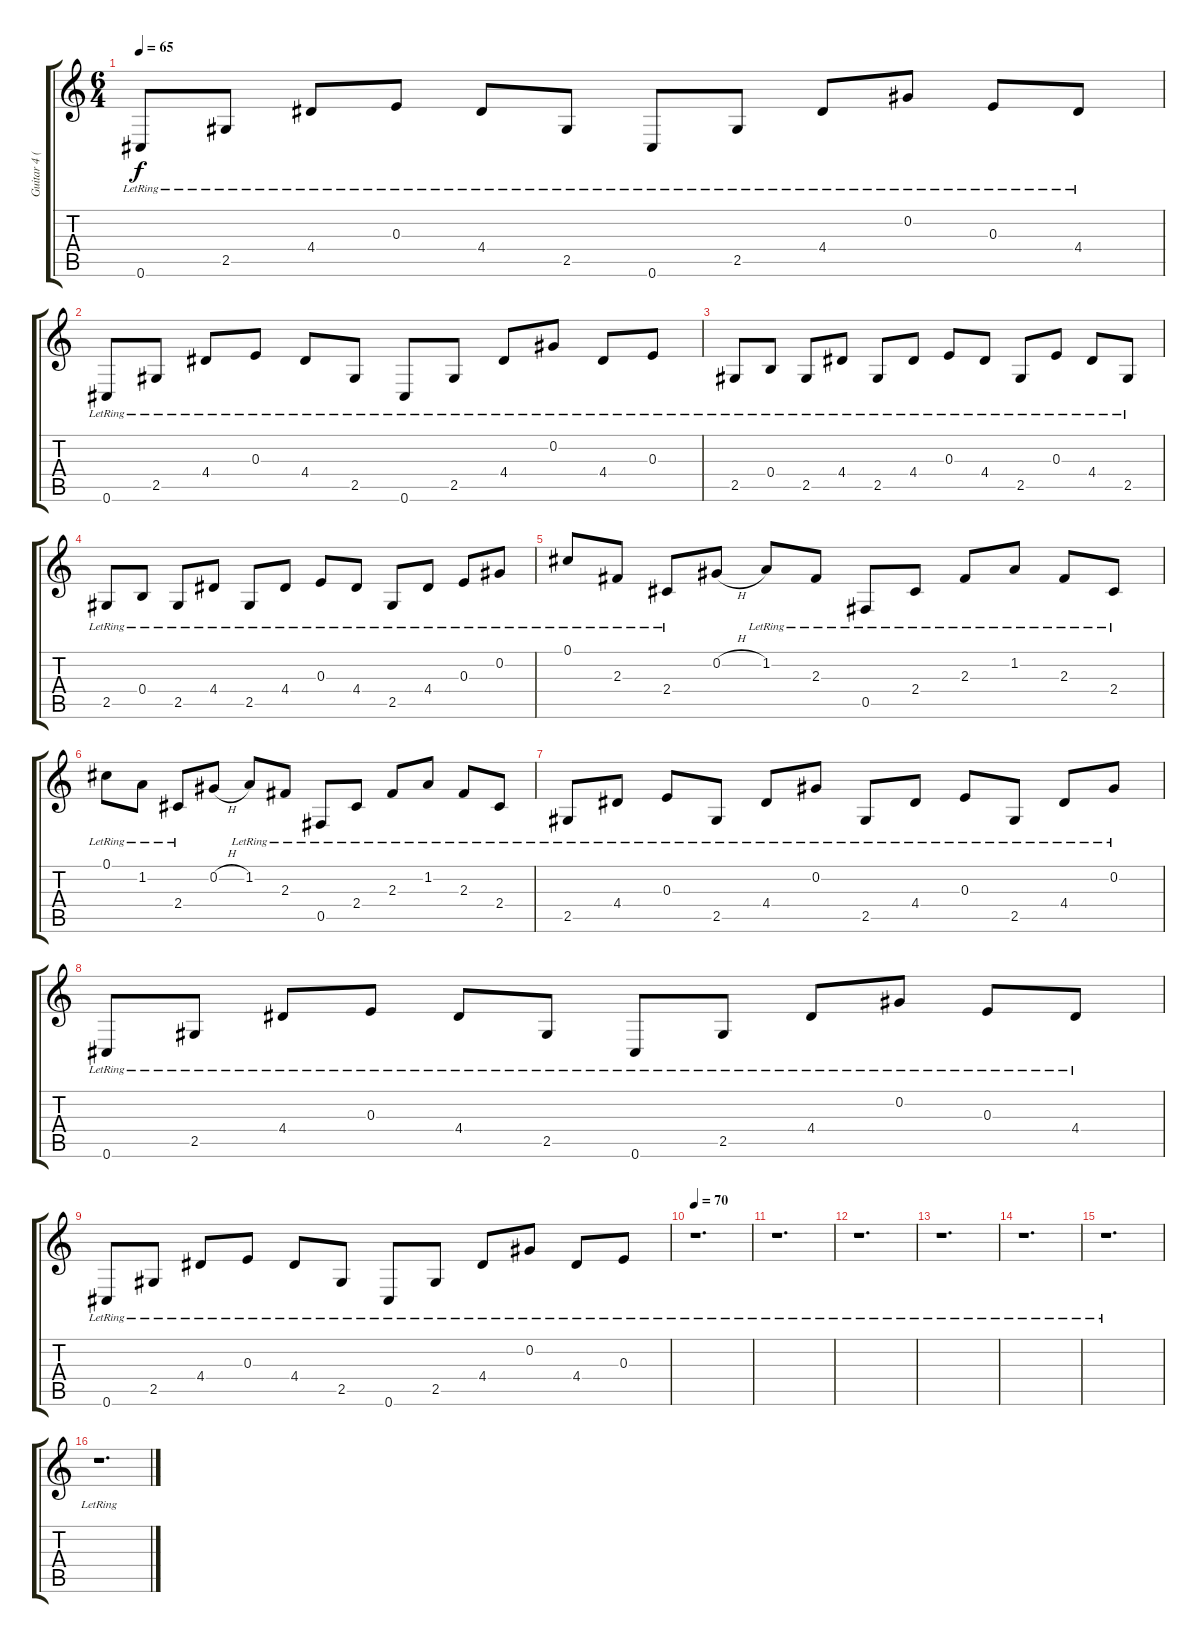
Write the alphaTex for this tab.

\track ("Guitar 4 (Clean)" "Guitar 4 (") {instrument electricguitarclean}
\staff {score tabs}
\tuning (Db4 Ab3 E3 B2 Gb2 Db2) {hide}
\ts (6 4)
\tempo 65
\clef g2
\ks c
0.6{lr}.8{dy f} 2.5{lr}.8 4.4{lr}.8 0.3{lr}.8 4.4{lr}.8 2.5{lr}.8 0.6{lr}.8 2.5{lr}.8 4.4{lr}.8 0.2{lr}.8 0.3{lr}.8 4.4{lr}.8 |
0.6{lr}.8 2.5{lr}.8 4.4{lr}.8 0.3{lr}.8 4.4{lr}.8 2.5{lr}.8 0.6{lr}.8 2.5{lr}.8 4.4{lr}.8 0.2{lr}.8 4.4{lr}.8 0.3{lr}.8 |
2.5{lr}.8 0.4{lr}.8 2.5{lr}.8 4.4{lr}.8 2.5{lr}.8 4.4{lr}.8 0.3{lr}.8 4.4{lr}.8 2.5{lr}.8 0.3{lr}.8 4.4{lr}.8 2.5{lr}.8 |
2.5{lr}.8 0.4{lr}.8 2.5{lr}.8 4.4{lr}.8 2.5{lr}.8 4.4{lr}.8 0.3{lr}.8 4.4{lr}.8 2.5{lr}.8 4.4{lr}.8 0.3{lr}.8 0.2{lr}.8 |
0.1{lr}.8 2.3{lr}.8 2.4{lr}.8 0.2{h}.8 1.2{lr}.8 2.3{lr}.8 0.5{lr}.8 2.4{lr}.8 2.3{lr}.8 1.2{lr}.8 2.3{lr}.8 2.4{lr}.8 |
0.1{lr}.8 1.2{lr}.8 2.4{lr}.8 0.2{h}.8 1.2{lr}.8 2.3{lr}.8 0.5{lr}.8 2.4{lr}.8 2.3{lr}.8 1.2{lr}.8 2.3{lr}.8 2.4{lr}.8 |
2.5{lr}.8 4.4{lr}.8 0.3{lr}.8 2.5{lr}.8 4.4{lr}.8 0.2{lr}.8 2.5{lr}.8 4.4{lr}.8 0.3{lr}.8 2.5{lr}.8 4.4{lr}.8 0.2{lr}.8 |
0.6{lr}.8 2.5{lr}.8 4.4{lr}.8 0.3{lr}.8 4.4{lr}.8 2.5{lr}.8 0.6{lr}.8 2.5{lr}.8 4.4{lr}.8 0.2{lr}.8 0.3{lr}.8 4.4{lr}.8 |
0.6{lr}.8 2.5{lr}.8 4.4{lr}.8 0.3{lr}.8 4.4{lr}.8 2.5{lr}.8 0.6{lr}.8 2.5{lr}.8 4.4{lr}.8 0.2{lr}.8 4.4{lr}.8 0.3{lr}.8 |
\tempo 70
r.1{d} |
r.1{d} |
r.1{d} |
r.1{d} |
r.1{d} |
r.1{d} |
r.1{d}
